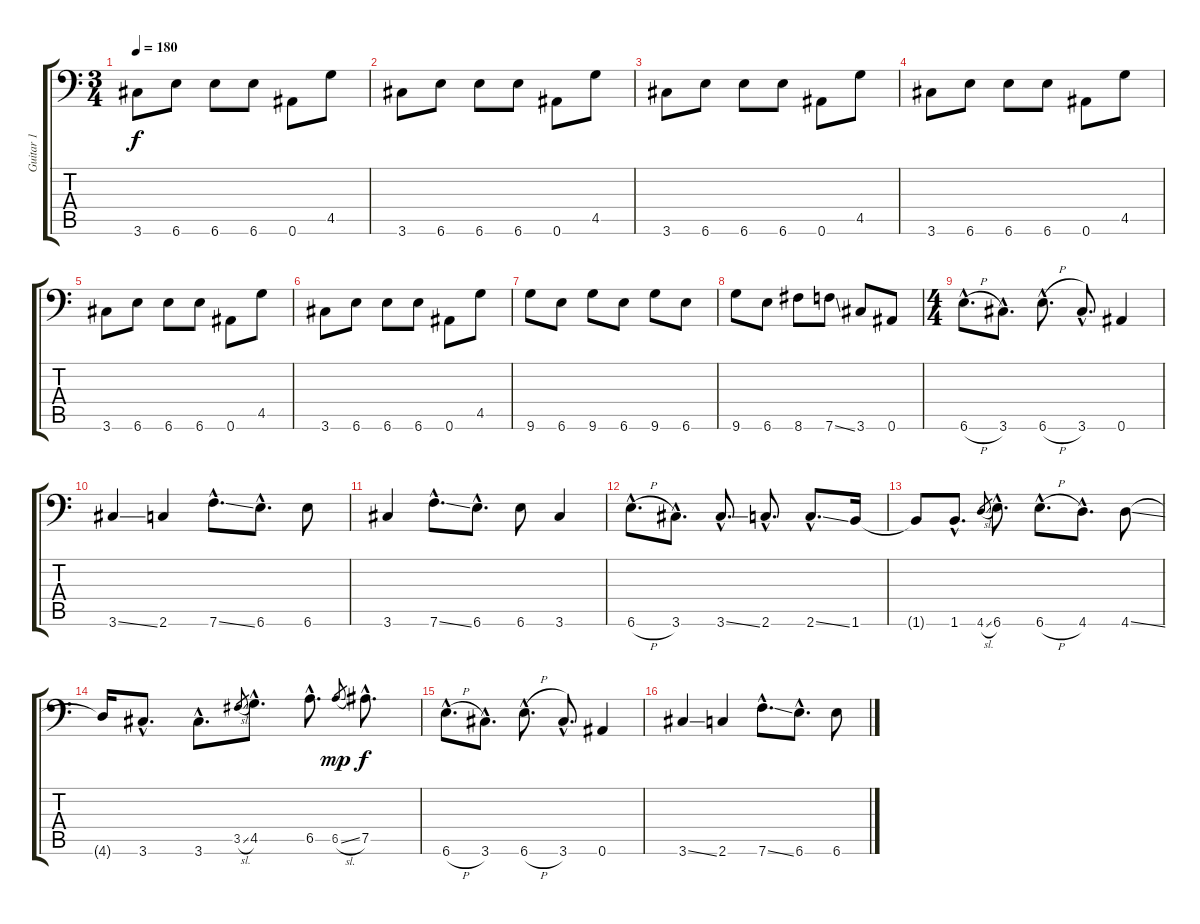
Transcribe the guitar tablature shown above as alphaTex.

\track ("Guitar 1" "Guitar 1") {instrument distortionguitar}
\staff {score tabs}
\tuning (Bb3 F3 Db3 Ab2 Eb2 Bb1) {hide}
\ts (3 4)
\tempo 180
\clef f4
\ks c
3.6.8{dy f} 6.6.8 6.6.8 6.6.8 0.6.8 4.5.8 |
3.6.8 6.6.8 6.6.8 6.6.8 0.6.8 4.5.8 |
3.6.8 6.6.8 6.6.8 6.6.8 0.6.8 4.5.8 |
3.6.8 6.6.8 6.6.8 6.6.8 0.6.8 4.5.8 |
3.6.8 6.6.8 6.6.8 6.6.8 0.6.8 4.5.8 |
3.6.8 6.6.8 6.6.8 6.6.8 0.6.8 4.5.8 |
9.6.8 6.6.8 9.6.8 6.6.8 9.6.8 6.6.8 |
9.6.8 6.6.8 8.6.8 7.6{ss}.8 3.6.8 0.6.8 |
\ts (4 4)
6.6{h hac}.8{d} 3.6{hac}.8{d} 6.6{h hac}.8{d} 3.6{hac}.8{d} 0.6.4 |
3.6{ss}.4 2.6.4 7.6{ss hac}.8{d} 6.6{hac}.8{d} 6.6.8 |
3.6.4 7.6{ss hac}.8{d} 6.6{hac}.8{d} 6.6.8 3.6.4 |
6.6{h hac}.8{d} 3.6{hac}.8{d} 3.6{ss hac}.8{d} 2.6{hac}.8{d} 2.6{ss hac}.8{d} 1.6.16 |
1.6{t}.8 1.6{hac}.8{d} 4.6{sl}.8{gr} 6.6{hac}.8{d} 6.6{h hac}.8{d} 4.6{hac}.8{d} 4.6{ss}.8 |
4.6{t}.16 3.6{hac}.8{d} 3.6{hac}.8{d} 3.5{sl}.8{gr} 4.5{hac}.8{d} 6.5{hac}.8{d} 6.5{sl}.8{gr dy mp} 7.5{hac}.8{d dy f} |
6.6{h hac}.8{d} 3.6{hac}.8{d} 6.6{h hac}.8{d} 3.6{hac}.8{d} 0.6.4 |
3.6{ss}.4 2.6.4 7.6{ss hac}.8{d} 6.6{hac}.8{d} 6.6.8
